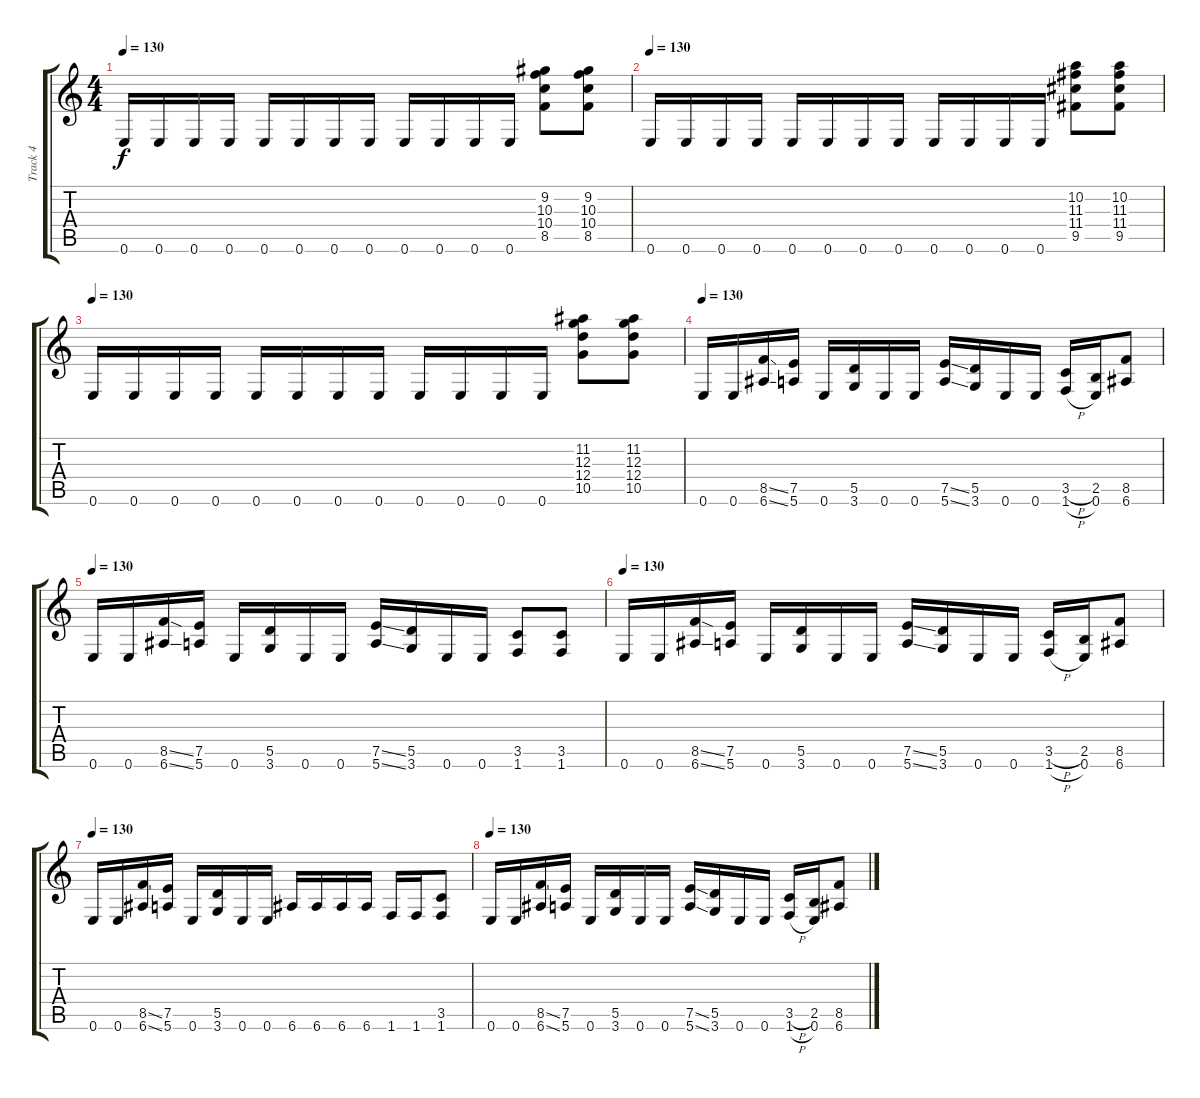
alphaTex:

\track ("Track 4" "Track 4") {instrument distortionguitar}
\staff {score tabs}
\tuning (E4 B3 G3 D3 A2 E2) {hide}
\ts (4 4)
\tempo 130
\clef g2
\ks c
0.6.16{dy f} 0.6.16 0.6.16 0.6.16 0.6.16 0.6.16 0.6.16 0.6.16 0.6.16 0.6.16 0.6.16 0.6.16 (9.2 10.3 10.4 8.5).8 (9.2 10.3 10.4 8.5).8 |
\tempo 130
0.6.16 0.6.16 0.6.16 0.6.16 0.6.16 0.6.16 0.6.16 0.6.16 0.6.16 0.6.16 0.6.16 0.6.16 (10.2 11.3 11.4 9.5).8 (10.2 11.3 11.4 9.5).8 |
\tempo 130
0.6.16 0.6.16 0.6.16 0.6.16 0.6.16 0.6.16 0.6.16 0.6.16 0.6.16 0.6.16 0.6.16 0.6.16 (11.2 12.3 12.4 10.5).8 (11.2 12.3 12.4 10.5).8 |
\tempo 130
0.6.16 0.6.16 (8.5{ss} 6.6{ss}).16 (7.5 5.6).16 0.6.16 (5.5 3.6).16 0.6.16 0.6.16 (7.5{ss} 5.6{ss}).16 (5.5 3.6).16 0.6.16 0.6.16 (3.5{h} 1.6{h}).16 (2.5 0.6).16 (8.5 6.6).8 |
\tempo 130
0.6.16 0.6.16 (8.5{ss} 6.6{ss}).16 (7.5 5.6).16 0.6.16 (5.5 3.6).16 0.6.16 0.6.16 (7.5{ss} 5.6{ss}).16 (5.5 3.6).16 0.6.16 0.6.16 (3.5 1.6).8 (3.5 1.6).8 |
\tempo 130
0.6.16 0.6.16 (8.5{ss} 6.6{ss}).16 (7.5 5.6).16 0.6.16 (5.5 3.6).16 0.6.16 0.6.16 (7.5{ss} 5.6{ss}).16 (5.5 3.6).16 0.6.16 0.6.16 (3.5{h} 1.6{h}).16 (2.5 0.6).16 (8.5 6.6).8 |
\tempo 130
0.6.16 0.6.16 (8.5{ss} 6.6{ss}).16 (7.5 5.6).16 0.6.16 (5.5 3.6).16 0.6.16 0.6.16 6.6.16 6.6.16 6.6.16 6.6.16 1.6.16 1.6.16 (3.5 1.6).8 |
\tempo 130
0.6.16 0.6.16 (8.5{ss} 6.6{ss}).16 (7.5 5.6).16 0.6.16 (5.5 3.6).16 0.6.16 0.6.16 (7.5{ss} 5.6{ss}).16 (5.5 3.6).16 0.6.16 0.6.16 (3.5{h} 1.6{h}).16 (2.5 0.6).16 (8.5 6.6).8
